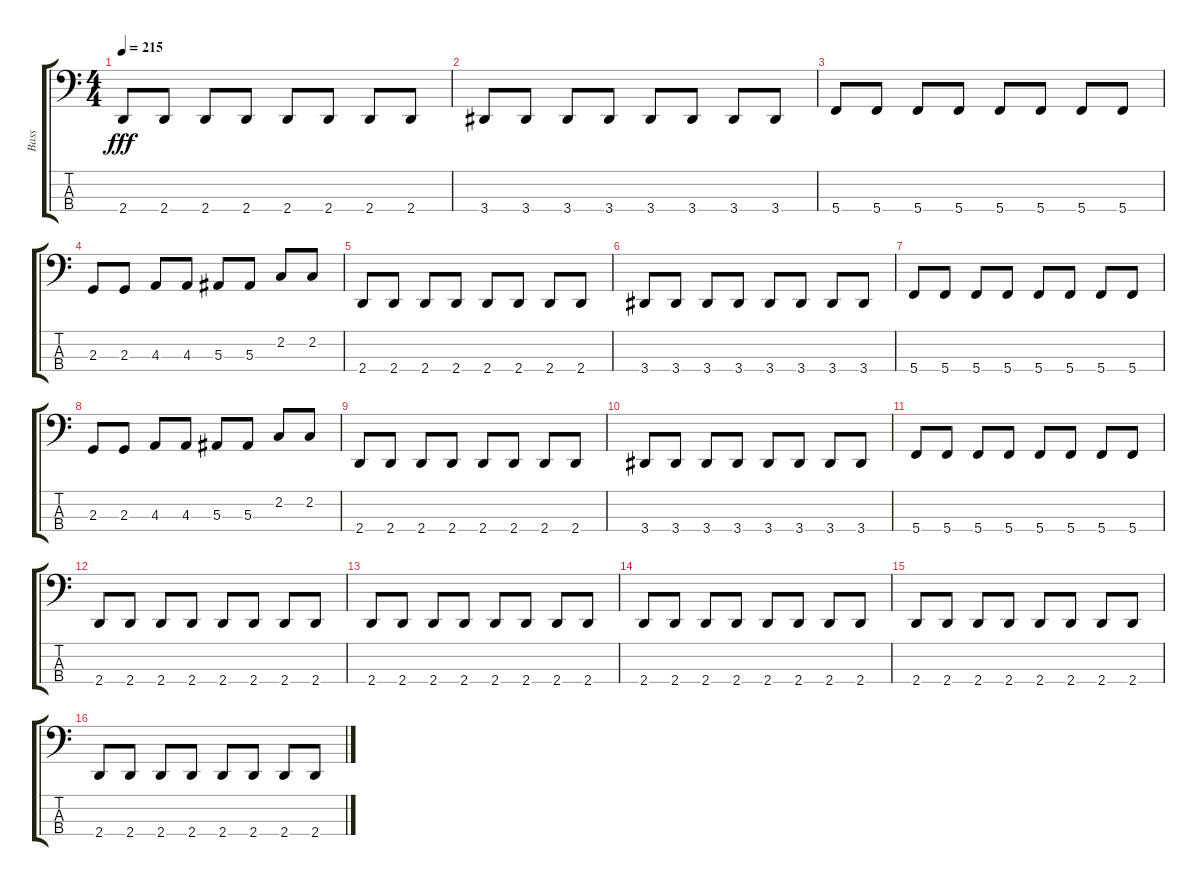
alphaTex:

\track ("Bass" "Bass") {instrument electricbassfinger}
\staff {score tabs}
\tuning (Eb2 Bb1 F1 C1) {hide}
\ts (4 4)
\tempo 215
\clef f4
\ks c
2.4.8{dy fff} 2.4.8 2.4.8 2.4.8 2.4.8 2.4.8 2.4.8 2.4.8 |
3.4.8 3.4.8 3.4.8 3.4.8 3.4.8 3.4.8 3.4.8 3.4.8 |
5.4.8 5.4.8 5.4.8 5.4.8 5.4.8 5.4.8 5.4.8 5.4.8 |
2.3.8 2.3.8 4.3.8 4.3.8 5.3.8 5.3.8 2.2.8 2.2.8 |
2.4.8 2.4.8 2.4.8 2.4.8 2.4.8 2.4.8 2.4.8 2.4.8 |
3.4.8 3.4.8 3.4.8 3.4.8 3.4.8 3.4.8 3.4.8 3.4.8 |
5.4.8 5.4.8 5.4.8 5.4.8 5.4.8 5.4.8 5.4.8 5.4.8 |
2.3.8 2.3.8 4.3.8 4.3.8 5.3.8 5.3.8 2.2.8 2.2.8 |
2.4.8 2.4.8 2.4.8 2.4.8 2.4.8 2.4.8 2.4.8 2.4.8 |
3.4.8 3.4.8 3.4.8 3.4.8 3.4.8 3.4.8 3.4.8 3.4.8 |
5.4.8 5.4.8 5.4.8 5.4.8 5.4.8 5.4.8 5.4.8 5.4.8 |
2.4.8 2.4.8 2.4.8 2.4.8 2.4.8 2.4.8 2.4.8 2.4.8 |
2.4.8 2.4.8 2.4.8 2.4.8 2.4.8 2.4.8 2.4.8 2.4.8 |
2.4.8 2.4.8 2.4.8 2.4.8 2.4.8 2.4.8 2.4.8 2.4.8 |
2.4.8 2.4.8 2.4.8 2.4.8 2.4.8 2.4.8 2.4.8 2.4.8 |
2.4.8 2.4.8 2.4.8 2.4.8 2.4.8 2.4.8 2.4.8 2.4.8
